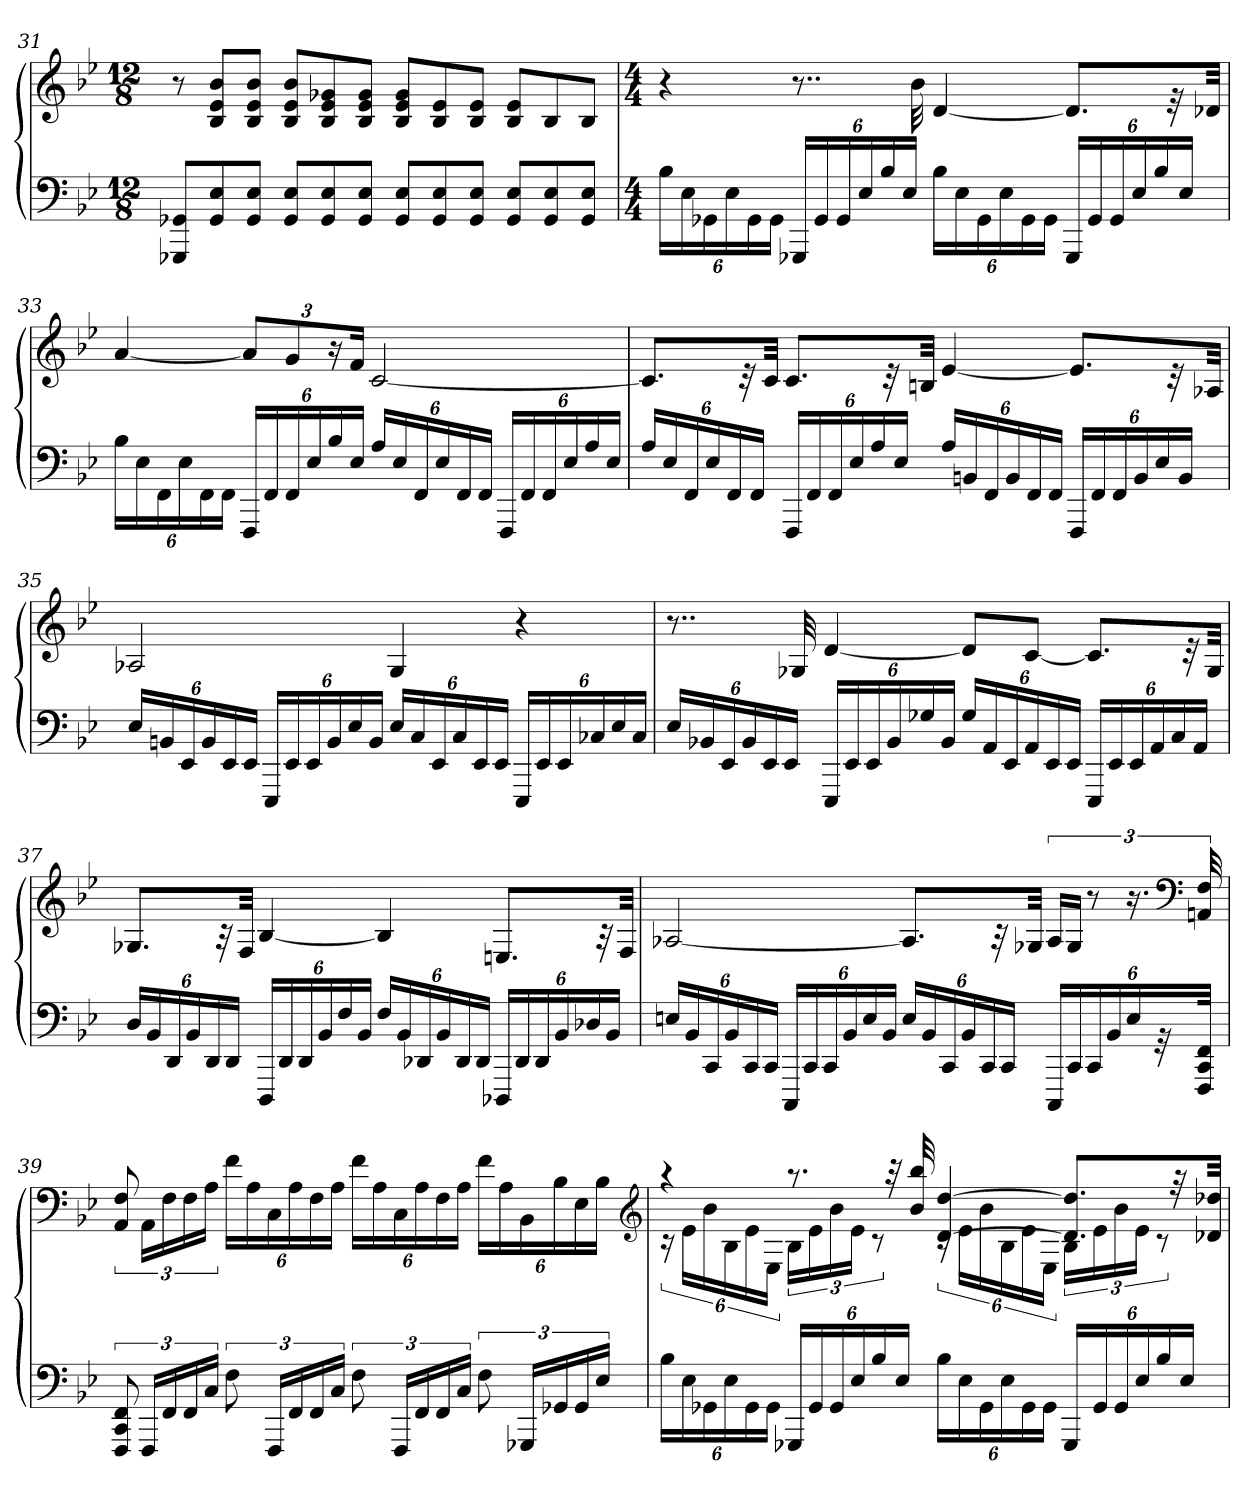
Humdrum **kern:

**kern	**kern
*part1	*part1
*staff2	*staff1
*clefF4	*clefG2
*k[b-e-]	*k[b-e-]
*B-:	*B-:
*M12/8	*M12/8
=31	=31
8GGG-X 8GG-XL	8r
8GG- 8E-	8B- 8e- 8b-L
8GG- 8E-J	8B- 8e- 8b-J
8GG- 8E-L	8B- 8e- 8b-L
8GG- 8E-	8B- 8e- 8g-X
8GG- 8E-J	8B- 8e- 8g-J
8GG- 8E-L	8B- 8e- 8g-L
8GG- 8E-	8B- 8e-
8GG- 8E-J	8B- 8e-J
8GG- 8E-L	8B- 8e-L
8GG- 8E-	8B-
8GG- 8E-J	8B-J
=32	=32
*M4/4	*M4/4
24B-LL	4r
24E-	.
24GG-X	.
24E-	.
24GG-	.
24GG-JJ	.
24GGG-XLL	8..r
24GG-	.
24GG-	.
24E-	.
24B-	.
24E-JJ	.
.	32b-
24B-LL	[4d
24E-	.
24GG-	.
24E-	.
24GG-	.
24GG-JJ	.
24GGG-LL	8.dL]
24GG-	.
24GG-	.
24E-	.
24B-	.
.	32r
24E-JJ	.
.	32d-XJkk
=33	=33
24B-LL	[4a
24E-	.
24FF	.
24E-	.
24FF	.
24FFJJ	.
24FFFLL	12aL]
24FF	.
24FF	12g
24E-	.
24B-	24r
24E-JJ	24fJk
24ALL	[2c
24E-	.
24FF	.
24E-	.
24FF	.
24FFJJ	.
24FFFLL	.
24FF	.
24FF	.
24E-	.
24A	.
24E-JJ	.
=34	=34
24ALL	8.cL]
24E-	.
24FF	.
24E-	.
24FF	.
.	32r
24FFJJ	.
.	32cJkk
24FFFLL	8.cL
24FF	.
24FF	.
24E-	.
24A	.
.	32r
24E-JJ	.
.	32BnJkk
24ALL	[4e-
24BBn	.
24FF	.
24BB	.
24FF	.
24FFJJ	.
24FFFLL	8.e-L]
24FF	.
24FF	.
24BB	.
24E-	.
.	32r
24BBJJ	.
.	32A-XJkk
=35	=35
24E-LL	2A-X
24BBn	.
24EE-	.
24BB	.
24EE-	.
24EE-JJ	.
24EEE-LL	.
24EE-	.
24EE-	.
24BB	.
24E-	.
24BBJJ	.
24E-LL	4G
24C	.
24EE-	.
24C	.
24EE-	.
24EE-JJ	.
24EEE-LL	4r
24EE-	.
24EE-	.
24C-X	.
24E-	.
24C-JJ	.
=36	=36
24E-LL	8..r
24BB-X	.
24EE-	.
24BB-	.
24EE-	.
24EE-JJ	.
.	32G-X
24EEE-LL	[4d
24EE-	.
24EE-	.
24BB-	.
24G-X	.
24BB-JJ	.
24G-LL	8dL]
24AA	.
24EE-	.
24AA	[8cJ
24EE-	.
24EE-JJ	.
24EEE-LL	8.cL]
24EE-	.
24EE-	.
24AA	.
24C	.
.	32r
24AAJJ	.
.	32G-Jkk
=37	=37
24DLL	8.G-XL
24BB-	.
24DD	.
24BB-	.
24DD	.
.	32r
24DDJJ	.
.	32FJkk
24DDDLL	[4B-
24DD	.
24DD	.
24BB-	.
24F	.
24BB-JJ	.
24FLL	4B-]
24BB-	.
24DD-X	.
24BB-	.
24DD-	.
24DD-JJ	.
24DDD-XLL	8.EnL
24DD-	.
24DD-	.
24BB-	.
24D-X	.
.	32r
24BB-JJ	.
.	32FJkk
=38	=38
24EnLL	[2A-X
24BB-	.
24CC	.
24BB-	.
24CC	.
24CCJJ	.
24CCCLL	.
24CC	.
24CC	.
24BB-	.
24E	.
24BB-JJ	.
24ELL	8.A-L]
24BB-	.
24CC	.
24BB-	.
24CC	.
.	32r
24CCJJ	.
.	32G-XJkk
24CCCLL	24A-LL
24CC	24G-JJ
24CC	12r
24BB-	.
24E	24.r
48r	.
*	*clefF4
48FFF 48CC 48FFJJk	48AAn 48F
=39	=39
12FFF 12CC 12FF	12AA 12F
24FFFLL	24AALL
24FF	24F
24FF	24F
24CJJ	24AJJ
12F	24fLL
.	24A
24FFFLL	24C
24FF	24A
24FF	24F
24CJJ	24AJJ
12F	24fLL
.	24A
24FFFLL	24C
24FF	24A
24FF	24F
24CJJ	24AJJ
12F	24fLL
.	24A
24GGG-XLL	24BB-
24GG-X	24B-
24GG-	24E-
24E-JJ	24B-JJ
*	*clefG2
=40	=40
*	*^
24B-LL	4raa	24rc
24E-	.	24e-LL
24GG-X	.	24b-
24E-	.	24B-
24GG-	.	24e-
24GG-JJ	.	24E-JJ
24GGG-XLL	8.raa	24B-LL
24GG-	.	24e-
24GG-	.	24b-
24E-	.	24e-JJ
24B-	.	12rc
.	32raa	.
24E-JJ	.	.
.	32b- 32bb-	.
24B-LL	[4d [4dd	24rc
24E-	.	24e-LL
24GG-	.	24b-
24E-	.	24B-
24GG-	.	24e-
24GG-JJ	.	24E-JJ
24GGG-LL	8.d] 8.dd]L	24B-LL
24GG-	.	24e-
24GG-	.	24b-
24E-	.	24e-JJ
24B-	.	12rc
.	32r	.
24E-JJ	.	.
.	32d-X 32dd-XJkk	.
*	*v	*v
=	=
*-	*-
